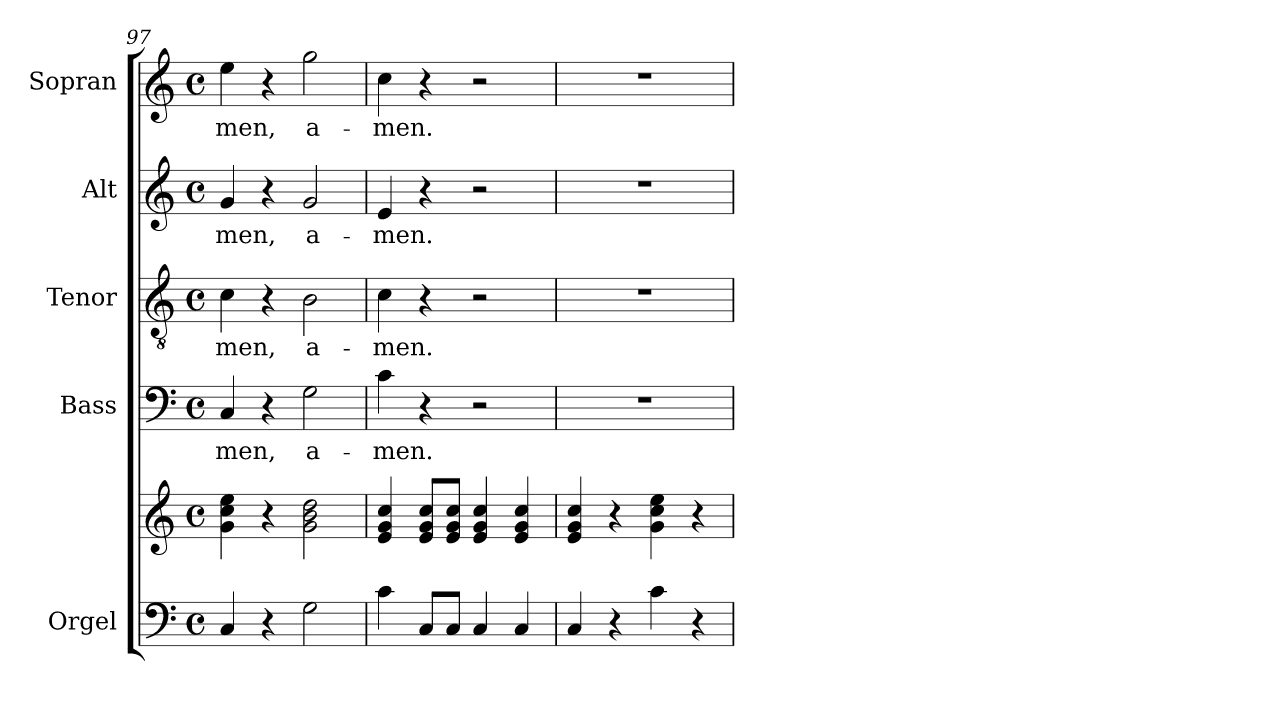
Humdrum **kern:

**kern	**kern	**kern	**text	**kern	**text	**kern	**text	**kern	**text
*part5	*part5	*part4	*part4	*part3	*part3	*part2	*part2	*part1	*part1
*staff6	*staff5	*staff4	*staff4	*staff3	*staff3	*staff2	*staff2	*staff1	*staff1
*I"Orgel	*	*I"Bass	*	*I"Tenor	*	*I"Alt	*	*I"Sopran	*
*I'Org.	*	*I'B.	*	*I'T.	*	*I'A.	*	*I'S.	*
*clefF4	*clefG2	*clefF4	*	*clefGv2	*	*clefG2	*	*clefG2	*
*k[]	*k[]	*k[]	*	*k[]	*	*k[]	*	*k[]	*
*C:	*C:	*C:	*	*C:	*	*C:	*	*C:	*
*M4/4	*M4/4	*M4/4	*	*M4/4	*	*M4/4	*	*M4/4	*
*met(c)	*met(c)	*met(c)	*	*met(c)	*	*met(c)	*	*met(c)	*
=97	=97	=97	=97	=97	=97	=97	=97	=97	=97
!	!	!	!LO:LY:b	!	!LO:LY:b	!	!LO:LY:b	!	!LO:LY:b
4C/	4g\ 4cc\ 4ee\	4C/	-men,	4c\	-men,	4g/	-men,	4ee\	-men,
4r	4r	4r	.	4r	.	4r	.	4r	.
!	!	!	!LO:LY:b	!	!LO:LY:b	!	!LO:LY:b	!	!LO:LY:b
2G\	2g\ 2b\ 2dd\	2G\	a-	2B\	a-	2g/	a-	2gg\	a-
=98	=98	=98	=98	=98	=98	=98	=98	=98	=98
!	!	!	!LO:LY:b	!	!LO:LY:b	!	!LO:LY:b	!	!LO:LY:b
4c\	4e/ 4g/ 4cc/	4c\	-men.	4c\	-men.	4e/	-men.	4cc\	-men.
8C/L	8e/ 8g/ 8cc/L	4r	.	4r	.	4r	.	4r	.
8C/J	8e/ 8g/ 8cc/J	.	.	.	.	.	.	.	.
4C/	4e/ 4g/ 4cc/	2r	.	2r	.	2r	.	2r	.
4C/	4e/ 4g/ 4cc/	.	.	.	.	.	.	.	.
=99	=99	=99	=99	=99	=99	=99	=99	=99	=99
4C/	4e/ 4g/ 4cc/	1r	.	1r	.	1r	.	1r	.
4r	4r	.	.	.	.	.	.	.	.
4c\	4g\ 4cc\ 4ee\	.	.	.	.	.	.	.	.
4r	4r	.	.	.	.	.	.	.	.
=	=	=	=	=	=	=	=	=	=
*-	*-	*-	*-	*-	*-	*-	*-	*-	*-
